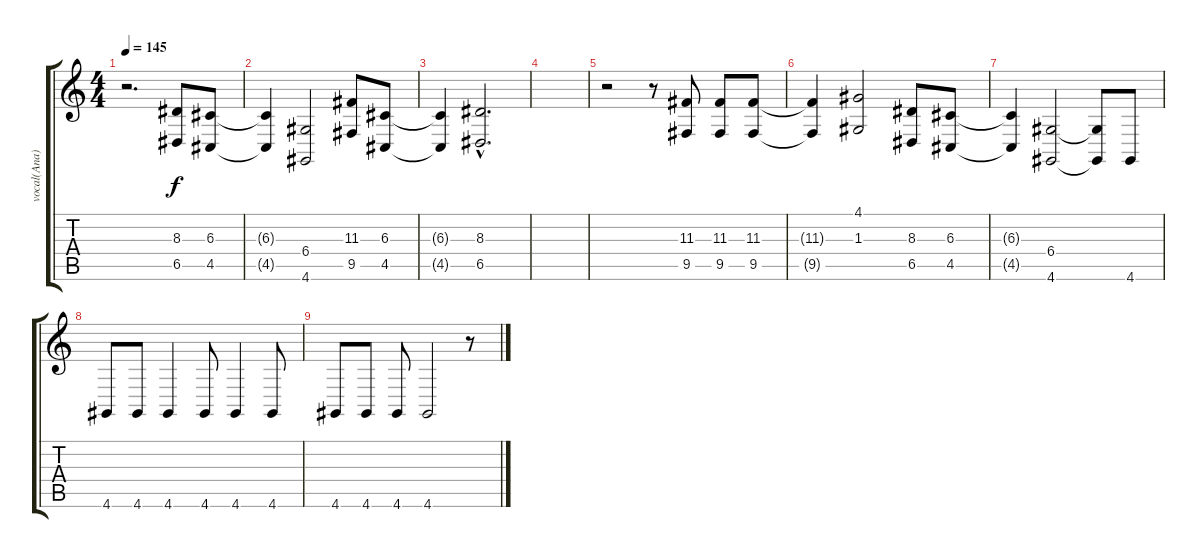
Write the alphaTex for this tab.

\track ("vocal(Ana)" "vocal(Ana)") {instrument violin}
\staff {score tabs}
\tuning (E4 B3 G3 D3 A2 E2) {hide}
\ts (4 4)
\tempo 145
\clef g2
\ks c
r.2{d dy f} (8.3 6.5).8 (6.3 4.5).8 |
(6.3{t} 4.5{t}).4 (6.4 4.6).2 (11.3 9.5).8 (6.3 4.5).8 |
(6.3{t} 4.5{t}).4 (8.3{hac} 6.5{hac}).2{d} |
|
r.2 r.8 (11.3 9.5).8 (11.3 9.5).8 (11.3 9.5).8 |
(11.3{t} 9.5{t}).4 (4.1 1.3).2 (8.3 6.5).8 (6.3 4.5).8 |
(6.3{t} 4.5{t}).4 (6.4 4.6).2 (6.4{t} 4.6{t}).8 4.6.8 |
4.6.8 4.6.8 4.6.4 4.6.8 4.6.4 4.6.8 |
4.6.8 4.6.8 4.6.8 4.6.2 r.8
